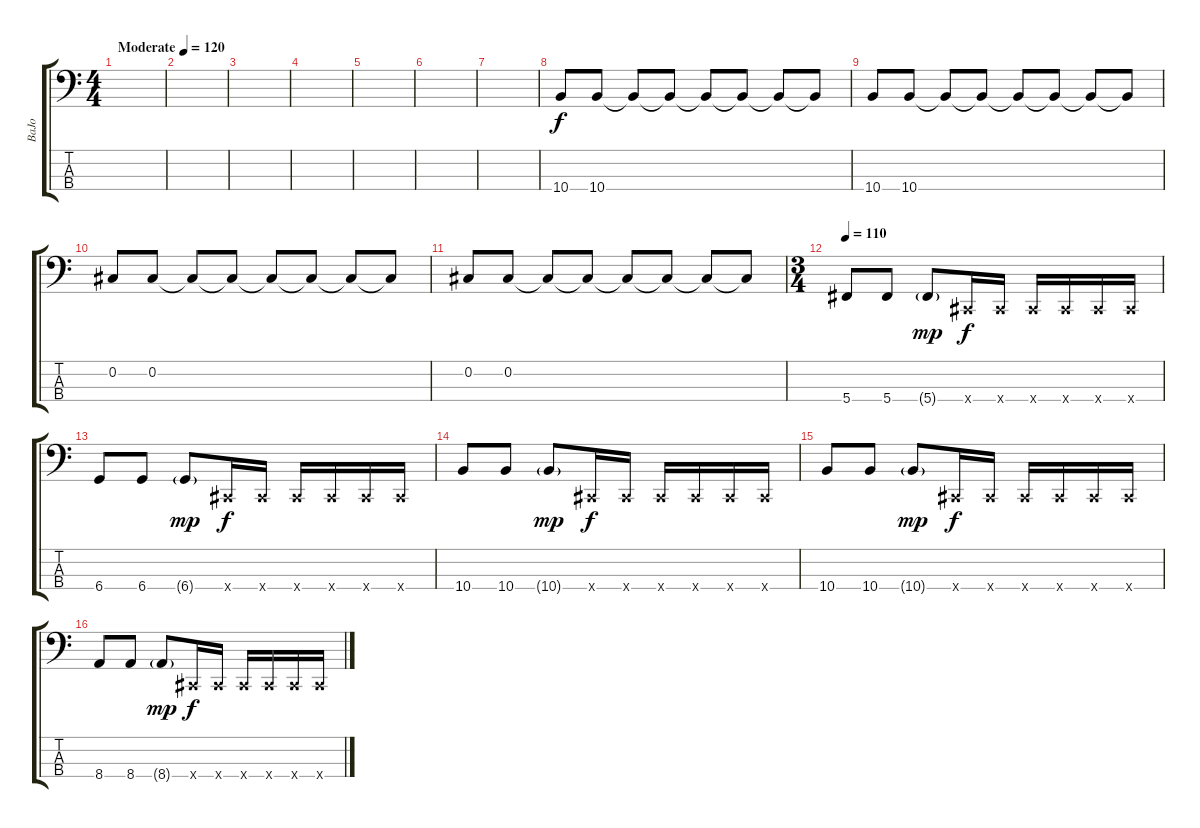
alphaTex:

\track ("BaJo" "BaJo") {instrument electricbasspick}
\staff {score tabs}
\tuning (Gb2 Db2 Ab1 Db1) {hide}
\ts (4 4)
\tempo (120 "Moderate")
\clef f4
\ks c
|
|
|
|
|
|
|
10.4.8 10.4.8 10.4{t}.8 10.4{t}.8 10.4{t}.8 10.4{t}.8 10.4{t}.8 10.4{t}.8 |
10.4.8 10.4.8 10.4{t}.8 10.4{t}.8 10.4{t}.8 10.4{t}.8 10.4{t}.8 10.4{t}.8 |
0.2.8 0.2.8 0.2{t}.8 0.2{t}.8 0.2{t}.8 0.2{t}.8 0.2{t}.8 0.2{t}.8 |
0.2.8 0.2.8 0.2{t}.8 0.2{t}.8 0.2{t}.8 0.2{t}.8 0.2{t}.8 0.2{t}.8 |
\ts (3 4)
\tempo 110
5.4.8{dy f} 5.4.8 5.4{g}.8{dy mp} 0.4{x}.16{dy f} 0.4{x}.16 0.4{x}.16 0.4{x}.16 0.4{x}.16 0.4{x}.16 |
6.4.8 6.4.8 6.4{g}.8{dy mp} 0.4{x}.16{dy f} 0.4{x}.16 0.4{x}.16 0.4{x}.16 0.4{x}.16 0.4{x}.16 |
10.4.8 10.4.8 10.4{g}.8{dy mp} 0.4{x}.16{dy f} 0.4{x}.16 0.4{x}.16 0.4{x}.16 0.4{x}.16 0.4{x}.16 |
10.4.8 10.4.8 10.4{g}.8{dy mp} 0.4{x}.16{dy f} 0.4{x}.16 0.4{x}.16 0.4{x}.16 0.4{x}.16 0.4{x}.16 |
8.4.8 8.4.8 8.4{g}.8{dy mp} 0.4{x}.16{dy f} 0.4{x}.16 0.4{x}.16 0.4{x}.16 0.4{x}.16 0.4{x}.16
